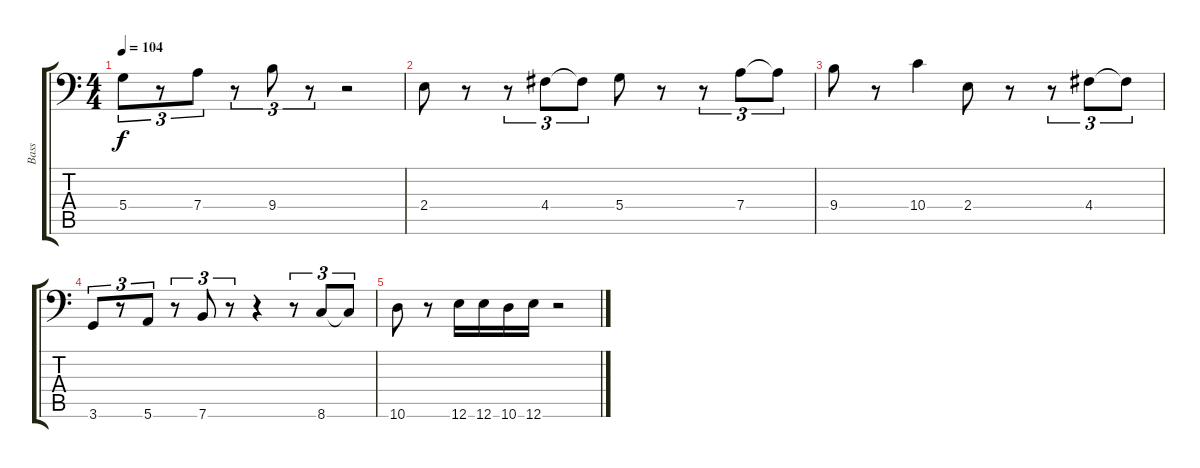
\track ("Bass" "Bass") {instrument slapbass1}
\staff {score tabs}
\tuning (E3 B2 G2 D2 A1 E1) {hide}
\ts (4 4)
\tempo 104
\clef f4
\ks c
5.4.8{tu (3 2) dy f} r.8{tu (3 2)} 7.4.8{tu (3 2)} r.8{tu (3 2)} 9.4.8{tu (3 2)} r.8{tu (3 2)} r.2 |
2.4.8 r.8 r.8{tu (3 2)} 4.4.8{tu (3 2)} 4.4{t}.8{tu (3 2)} 5.4.8 r.8 r.8{tu (3 2)} 7.4.8{tu (3 2)} 7.4{t}.8{tu (3 2)} |
9.4.8 r.8 10.4.4 2.4.8 r.8 r.8{tu (3 2)} 4.4.8{tu (3 2)} 4.4{t}.8{tu (3 2)} |
3.6.8{tu (3 2)} r.8{tu (3 2)} 5.6.8{tu (3 2)} r.8{tu (3 2)} 7.6.8{tu (3 2)} r.8{tu (3 2)} r.4 r.8{tu (3 2)} 8.6.8{tu (3 2)} 8.6{t}.8{tu (3 2)} |
10.6.8 r.8 12.6.16 12.6.16 10.6.16 12.6.16 r.2
